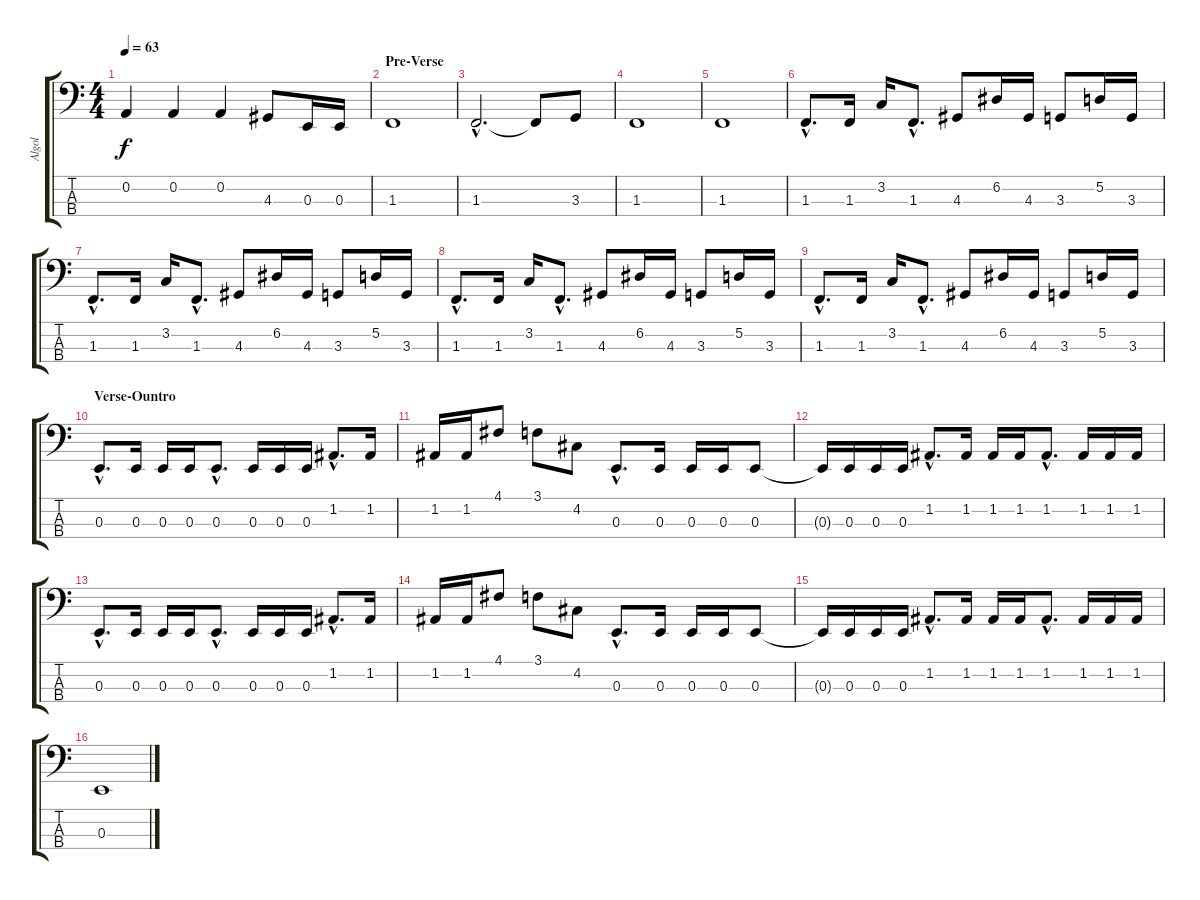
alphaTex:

\track ("Algol" "Algol") {instrument electricbasspick}
\staff {score tabs}
\tuning (D2 A1 E1 B0) {hide}
\ts (4 4)
\tempo 63
\clef f4
\ks c
0.2.4{dy f} 0.2.4 0.2.4 4.3.8 0.3.16 0.3.16 |
\section ("" "Pre-Verse")
1.3.1 |
1.3{hac}.2{d} 1.3{t}.8 3.3.8 |
1.3.1 |
1.3.1 |
1.3{hac}.8{d} 1.3.16 3.2.16 1.3{hac}.8{d} 4.3.8 6.2.16 4.3.16 3.3.8 5.2.16 3.3.16 |
1.3{hac}.8{d} 1.3.16 3.2.16 1.3{hac}.8{d} 4.3.8 6.2.16 4.3.16 3.3.8 5.2.16 3.3.16 |
1.3{hac}.8{d} 1.3.16 3.2.16 1.3{hac}.8{d} 4.3.8 6.2.16 4.3.16 3.3.8 5.2.16 3.3.16 |
1.3{hac}.8{d} 1.3.16 3.2.16 1.3{hac}.8{d} 4.3.8 6.2.16 4.3.16 3.3.8 5.2.16 3.3.16 |
\section ("" "Verse-Ountro")
0.3{hac}.8{d} 0.3.16 0.3.16 0.3.16 0.3{hac}.8{d} 0.3.16 0.3.16 0.3.16 1.2{hac}.8{d} 1.2.16 |
1.2.16 1.2.16 4.1.8 3.1.8 4.2.8 0.3{hac}.8{d} 0.3.16 0.3.16 0.3.16 0.3.8 |
0.3{t}.16 0.3.16 0.3.16 0.3.16 1.2{hac}.8{d} 1.2.16 1.2.16 1.2.16 1.2{hac}.8{d} 1.2.16 1.2.16 1.2.16 |
0.3{hac}.8{d} 0.3.16 0.3.16 0.3.16 0.3{hac}.8{d} 0.3.16 0.3.16 0.3.16 1.2{hac}.8{d} 1.2.16 |
1.2.16 1.2.16 4.1.8 3.1.8 4.2.8 0.3{hac}.8{d} 0.3.16 0.3.16 0.3.16 0.3.8 |
0.3{t}.16 0.3.16 0.3.16 0.3.16 1.2{hac}.8{d} 1.2.16 1.2.16 1.2.16 1.2{hac}.8{d} 1.2.16 1.2.16 1.2.16 |
0.3.1
